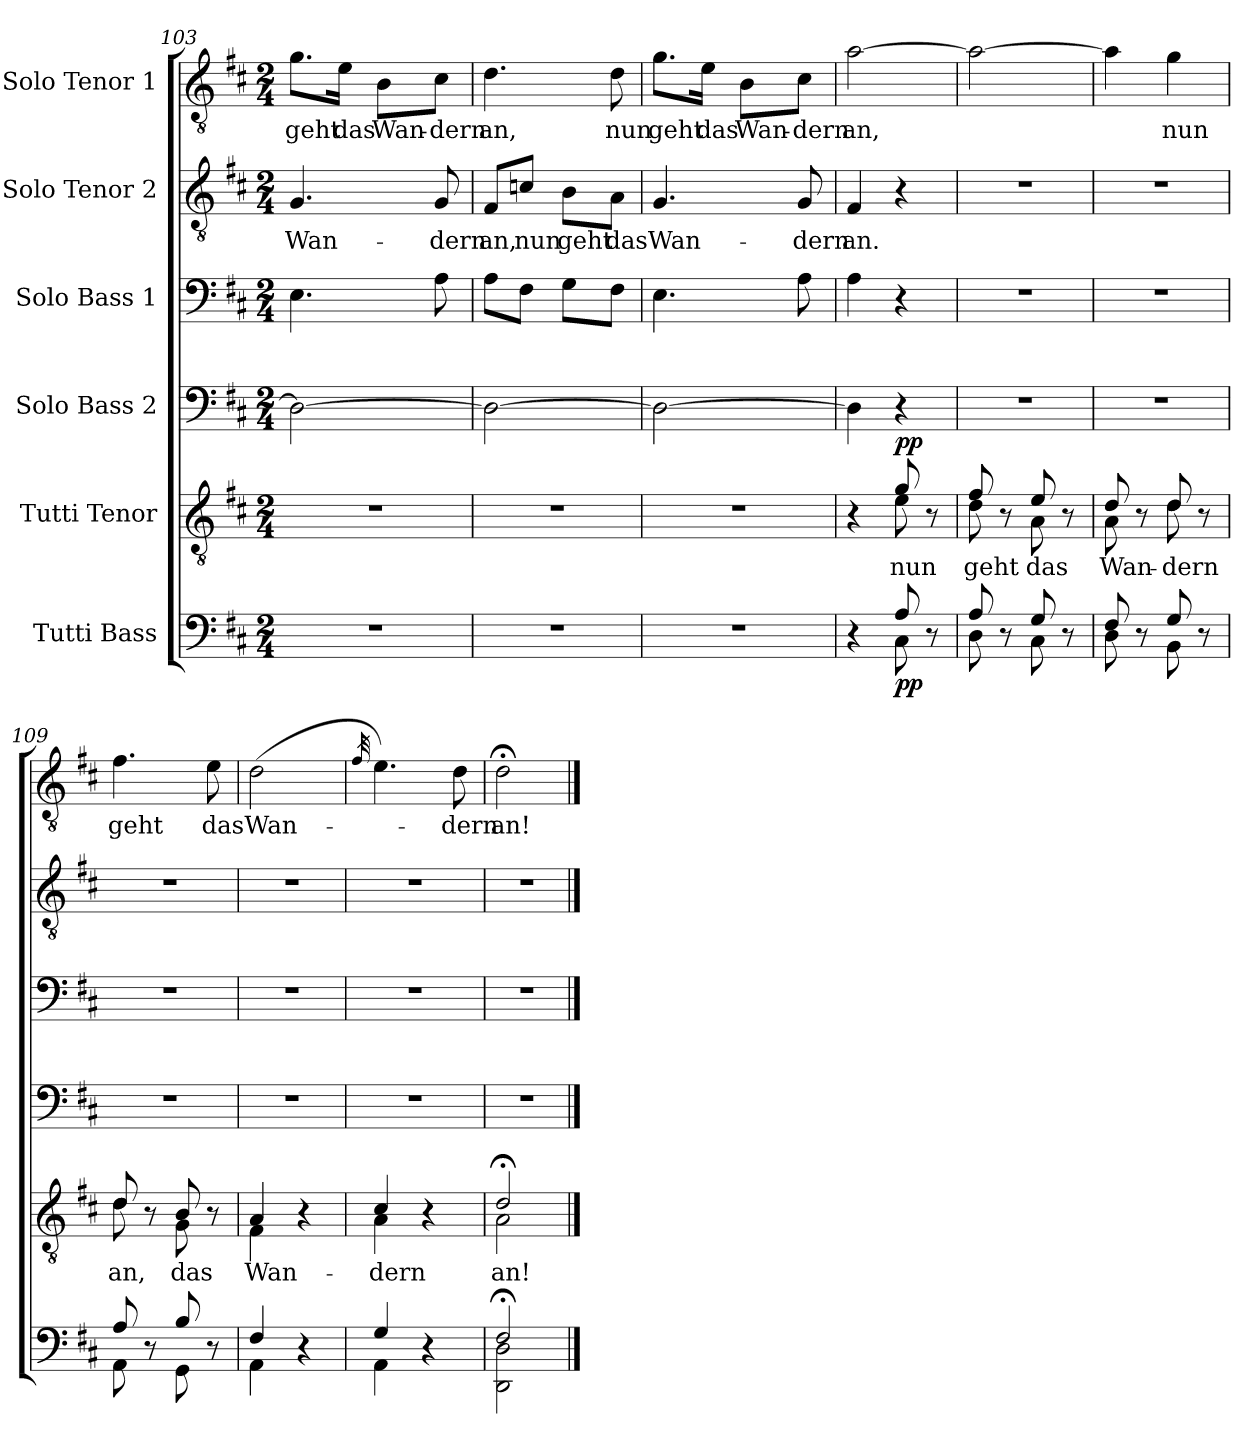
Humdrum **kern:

**kern	**dynam	**kern	**text	**dynam	**kern	**kern	**kern	**text	**kern	**text
*part6	*part6	*part5	*part5	*part5	*part4	*part3	*part2	*part2	*part1	*part1
*staff6	*staff6	*staff5	*staff5	*staff5	*staff4	*staff3	*staff2	*staff2	*staff1	*staff1
*I"Tutti Bass	*	*I"Tutti Tenor	*	*	*I"Solo Bass 2	*I"Solo Bass 1	*I"Solo Tenor 2	*	*I"Solo Tenor 1	*
*clefF4	*	*clefGv2	*	*	*clefF4	*clefF4	*clefGv2	*	*clefGv2	*
*k[f#c#]	*	*k[f#c#]	*	*	*k[f#c#]	*k[f#c#]	*k[f#c#]	*	*k[f#c#]	*
*M2/4	*	*M2/4	*	*	*M2/4	*M2/4	*M2/4	*	*M2/4	*
=103	=103	=103	=103	=103	=103	=103	=103	=103	=103	=103
!	!	!	!	!	!	!	!	!LO:LY:b	!	!LO:LY:b
2r	.	2r	.	.	2D\_	4.E\	4.G/	Wan-	8.g\L	geht
!	!	!	!	!	!	!	!	!	!	!LO:LY:b
.	.	.	.	.	.	.	.	.	16e\Jk	das
!	!	!	!	!	!	!	!	!	!	!LO:LY:b
.	.	.	.	.	.	.	.	.	8B\L	Wan-
!	!	!	!	!	!	!	!	!LO:LY:b	!	!LO:LY:b
.	.	.	.	.	.	8A\	8G/	-dern	8c#\J	-dern
=104	=104	=104	=104	=104	=104	=104	=104	=104	=104	=104
!	!	!	!	!	!	!	!	!LO:LY:b	!	!LO:LY:b
2r	.	2r	.	.	2D\_	8A\L	8F#/L	an,	4.d\	an,
!	!	!	!	!	!	!	!	!LO:LY:b	!	!
.	.	.	.	.	.	8F#\J	8cn/J	nun	.	.
!	!	!	!	!	!	!	!	!LO:LY:b	!	!
.	.	.	.	.	.	8G\L	8B\L	geht	.	.
!	!	!	!	!	!	!	!	!LO:LY:b	!	!LO:LY:b
.	.	.	.	.	.	8F#\J	8A\J	das	8d\	nun
!!LO:PB:g=z
=105	=105	=105	=105	=105	=105	=105	=105	=105	=105	=105
!	!	!	!	!	!	!	!	!LO:LY:b	!	!LO:LY:b
2r	.	2r	.	.	2D\_	4.E\	4.G/	Wan-	8.g\L	geht
!	!	!	!	!	!	!	!	!	!	!LO:LY:b
.	.	.	.	.	.	.	.	.	16e\Jk	das
!	!	!	!	!	!	!	!	!	!	!LO:LY:b
.	.	.	.	.	.	.	.	.	8B\L	Wan-
!	!	!	!	!	!	!	!	!LO:LY:b	!	!LO:LY:b
.	.	.	.	.	.	8A\	8G/	-dern	8c#\J	-dern
=106	=106	=106	=106	=106	=106	=106	=106	=106	=106	=106
*^	*	*^	*	*	*	*	*	*	*	*
!	!	!	!	!	!	!	!	!	!	!LO:LY:b	!	!LO:LY:b
4r	4ryy	.	4r	4ryy	.	.	4D\]	4A\	4F#/	an.	[2a\	an,
!	!	!LO:DY:b	!	!	!LO:LY:b	!LO:DY:b	!	!	!	!	!	!
8A/	8C#\	pp	8g/	8e\	nun	pp	4r	4r	4r	.	.	.
8r	8ryy	.	8r	8ryy	.	.	.	.	.	.	.	.
=107	=107	=107	=107	=107	=107	=107	=107	=107	=107	=107	=107	=107
!	!	!	!	!	!LO:LY:b	!	!	!	!	!	!	!
8A/	8D\	.	8f#/	8d\	geht	.	2r	2r	2r	.	2a\_	.
8r	8ryy	.	8r	8ryy	.	.	.	.	.	.	.	.
!	!	!	!	!	!LO:LY:b	!	!	!	!	!	!	!
8G/	8C#\	.	8e/	8A\	das	.	.	.	.	.	.	.
8r	8ryy	.	8r	8ryy	.	.	.	.	.	.	.	.
=108	=108	=108	=108	=108	=108	=108	=108	=108	=108	=108	=108	=108
!	!	!	!	!	!LO:LY:b	!	!	!	!	!	!	!
8F#/	8D\	.	8d/	8A\	Wan-	.	2r	2r	2r	.	4a\]	.
8r	8ryy	.	8r	8ryy	.	.	.	.	.	.	.	.
!	!	!	!	!	!LO:LY:b	!	!	!	!	!	!	!LO:LY:b
8G/	8BB\	.	8d/	8d\	-dern	.	.	.	.	.	4g\	nun
8r	8ryy	.	8r	8ryy	.	.	.	.	.	.	.	.
=109	=109	=109	=109	=109	=109	=109	=109	=109	=109	=109	=109	=109
!	!	!	!	!	!LO:LY:b	!	!	!	!	!	!	!LO:LY:b
8A/	8AA\	.	8d/	8d\	an,	.	2r	2r	2r	.	4.f#\	geht
8r	8ryy	.	8r	8ryy	.	.	.	.	.	.	.	.
!	!	!	!	!	!LO:LY:b	!	!	!	!	!	!	!
8B/	8GG\	.	8B/	8G\	das	.	.	.	.	.	.	.
!	!	!	!	!	!	!	!	!	!	!	!	!LO:LY:b
8r	8ryy	.	8r	8ryy	.	.	.	.	.	.	8e\	das
=110	=110	=110	=110	=110	=110	=110	=110	=110	=110	=110	=110	=110
!	!	!	!	!	!LO:LY:b	!	!	!	!	!	!	!LO:LY:b
4F#/	4AA\	.	4A/	4F#\	Wan-	.	2r	2r	2r	.	(>2d\	Wan-
4r	4ryy	.	4r	4ryy	.	.	.	.	.	.	.	.
=111	=111	=111	=111	=111	=111	=111	=111	=111	=111	=111	=111	=111
.	.	.	.	.	.	.	.	.	.	.	32qf#/	.
!	!	!	!	!	!LO:LY:b	!	!	!	!	!	!	!
4G/	4AA\	.	4c#/	4A\	-dern	.	2r	2r	2r	.	4.e\)	.
4r	4ryy	.	4r	4ryy	.	.	.	.	.	.	.	.
!	!	!	!	!	!	!	!	!	!	!	!	!LO:LY:b
.	.	.	.	.	.	.	.	.	.	.	8d\	-dern
=112	=112	=112	=112	=112	=112	=112	=112	=112	=112	=112	=112	=112
!	!	!	!	!	!LO:LY:b	!	!	!	!	!	!	!LO:LY:b
2F#;</	2DD\ 2D\	.	2d;</	2A\	an!	.	2r	2r	2r	.	2d;<\	an!
*v	*v	*	*	*	*	*	*	*	*	*	*	*
*	*	*v	*v	*	*	*	*	*	*	*	*
==	==	==	==	==	==	==	==	==	==	==
*-	*-	*-	*-	*-	*-	*-	*-	*-	*-	*-
